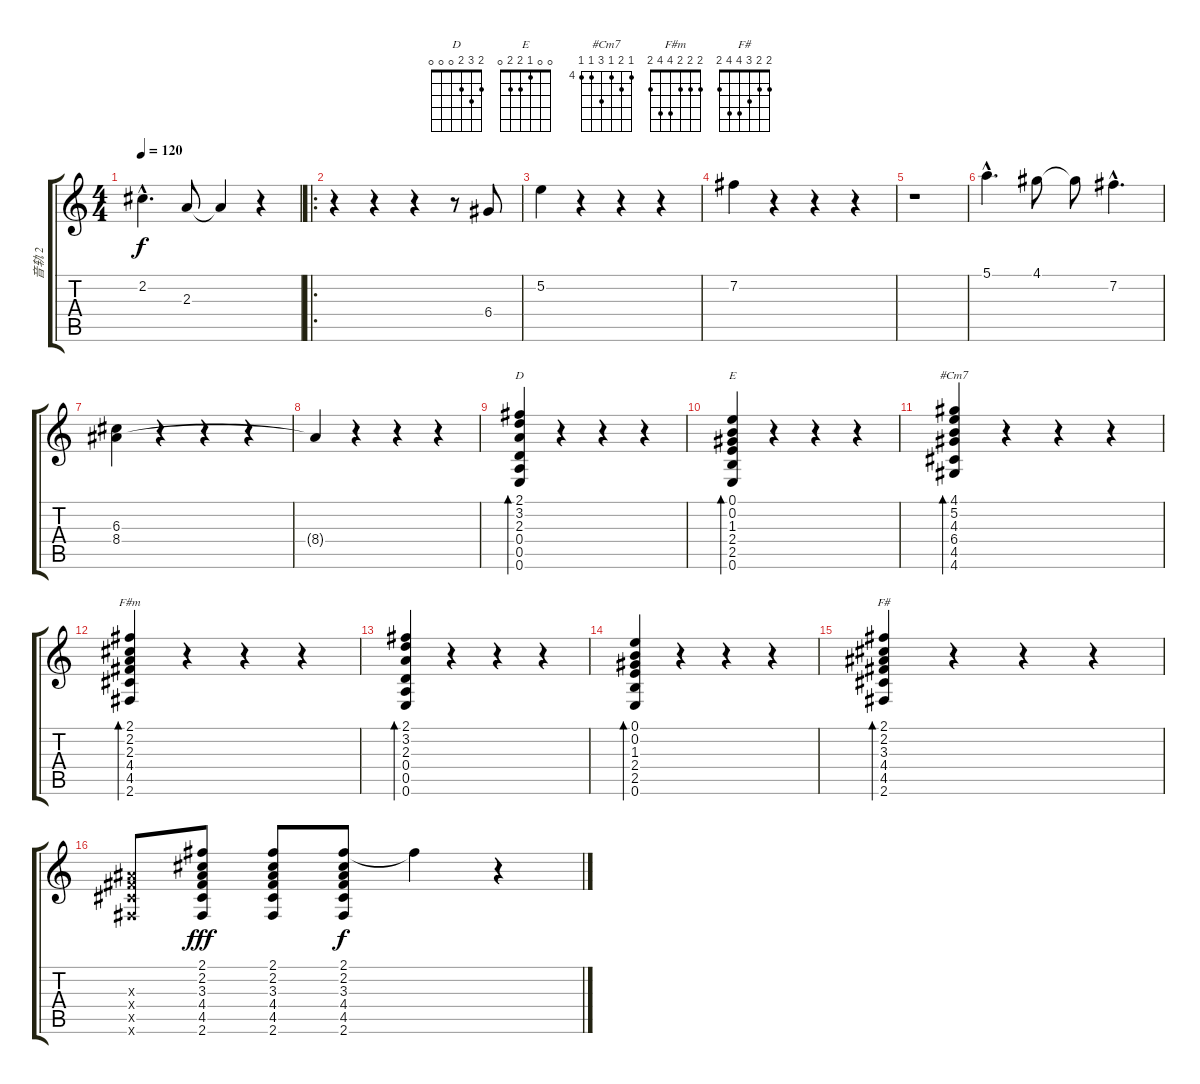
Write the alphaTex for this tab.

\track ("音轨 2" "音轨 2") {instrument distortionguitar}
\staff {score tabs}
\tuning (E4 B3 G3 D3 A2 E2) {hide}
\chord ("D" 2 3 2 0 0 0)
\chord ("E" 0 0 1 2 2 0)
\chord ("#Cm7" 4 5 4 6 4 4) {firstfret 4}
\chord ("F#m" 2 2 2 4 4 2)
\chord ("F#" 2 2 3 4 4 2)
\ts (4 4)
\tempo 120
\clef g2
\ks c
2.2{hac}.4{d dy f} 2.3.8 2.3{t}.4 r.4 |
\ro
r.4 r.4 r.4 r.8 6.4.8 |
5.2.4 r.4 r.4 r.4 |
7.2.4 r.4 r.4 r.4 |
r.1 |
5.1{hac}.4{d} 4.1.8 4.1{t}.8 7.2{hac}.4{d} |
(6.3 8.4).4 r.4 r.4 r.4 |
8.4{t}.4 r.4 r.4 r.4 |
(2.1 3.2 2.3 0.4 0.5 0.6).4{bd 240 ch "D"} r.4 r.4 r.4 |
(0.1 0.2 1.3 2.4 2.5 0.6).4{bd 240 ch "E"} r.4 r.4 r.4 |
(4.1 5.2 4.3 6.4 4.5 4.6).4{bd 240 ch "#Cm7"} r.4 r.4 r.4 |
(2.1 2.2 2.3 4.4 4.5 2.6).4{bd 240 ch "F#m"} r.4 r.4 r.4 |
(2.1 3.2 2.3 0.4 0.5 0.6).4{bd 240} r.4 r.4 r.4 |
(0.1 0.2 1.3 2.4 2.5 0.6).4{bd 240} r.4 r.4 r.4 |
(2.1 2.2 3.3 4.4 4.5 2.6).4{bd 240 ch "F#"} r.4 r.4 r.4 |
(3.3{x} 4.4{x} 4.5{x} 2.6{x}).8 (2.1 2.2 3.3 4.4 4.5 2.6).8{dy fff} (2.1 2.2 3.3 4.4 4.5 2.6).8 (2.1 2.2 3.3 4.4 4.5 2.6).8{dy f} 2.1{t}.4 r.4
